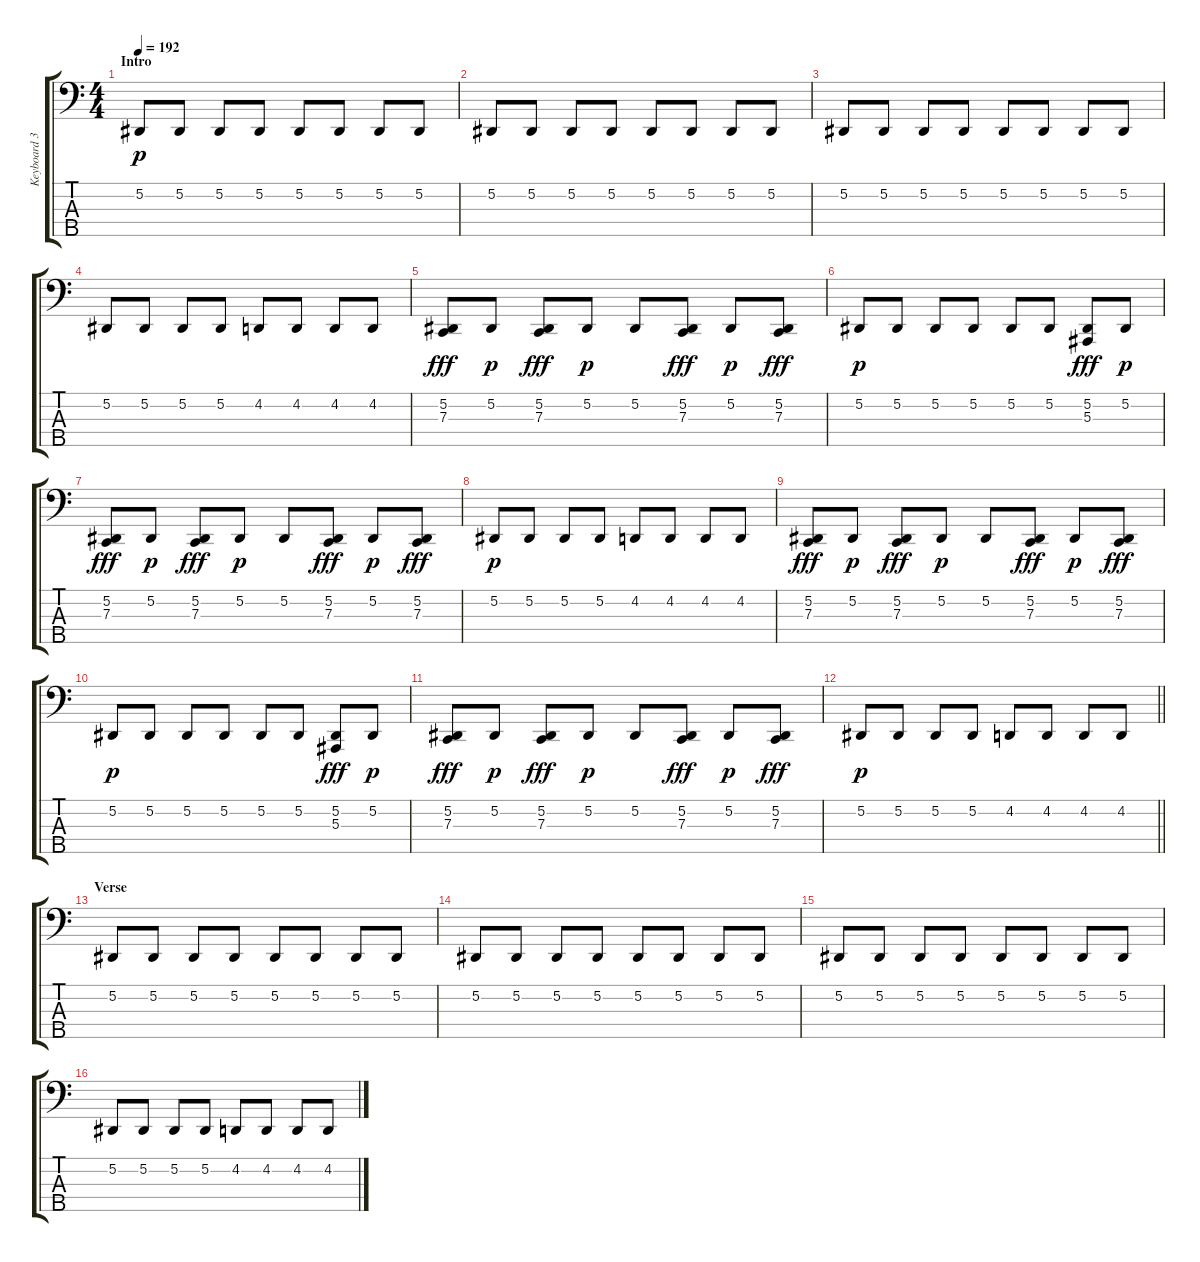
\track ("Keyboard 3" "Keyboard 3") {instrument lead2sawtooth}
\staff {score tabs}
\tuning (Eb2 Bb1 F1 C1 G0) {hide}
\ts (4 4)
\section ("" "Intro")
\tempo 192
\clef f4
\ks c
5.2.8{dy p instrument lead2sawtooth} 5.2.8 5.2.8 5.2.8 5.2.8 5.2.8 5.2.8 5.2.8 |
5.2.8 5.2.8 5.2.8 5.2.8 5.2.8 5.2.8 5.2.8 5.2.8 |
5.2.8 5.2.8 5.2.8 5.2.8 5.2.8 5.2.8 5.2.8 5.2.8 |
5.2.8 5.2.8 5.2.8 5.2.8 4.2.8 4.2.8 4.2.8 4.2.8 |
(5.2 7.3).8{dy fff} 5.2.8{dy p} (5.2 7.3).8{dy fff} 5.2.8{dy p} 5.2.8 (5.2 7.3).8{dy fff} 5.2.8{dy p} (5.2 7.3).8{dy fff} |
5.2.8{dy p} 5.2.8 5.2.8 5.2.8 5.2.8 5.2.8 (5.2 5.3).8{dy fff} 5.2.8{dy p} |
(5.2 7.3).8{dy fff} 5.2.8{dy p} (5.2 7.3).8{dy fff} 5.2.8{dy p} 5.2.8 (5.2 7.3).8{dy fff} 5.2.8{dy p} (5.2 7.3).8{dy fff} |
5.2.8{dy p} 5.2.8 5.2.8 5.2.8 4.2.8 4.2.8 4.2.8 4.2.8 |
(5.2 7.3).8{dy fff} 5.2.8{dy p} (5.2 7.3).8{dy fff} 5.2.8{dy p} 5.2.8 (5.2 7.3).8{dy fff} 5.2.8{dy p} (5.2 7.3).8{dy fff} |
5.2.8{dy p} 5.2.8 5.2.8 5.2.8 5.2.8 5.2.8 (5.2 5.3).8{dy fff} 5.2.8{dy p} |
(5.2 7.3).8{dy fff} 5.2.8{dy p} (5.2 7.3).8{dy fff} 5.2.8{dy p} 5.2.8 (5.2 7.3).8{dy fff} 5.2.8{dy p} (5.2 7.3).8{dy fff} |
\barLineRight lightlight
5.2.8{dy p} 5.2.8 5.2.8 5.2.8 4.2.8 4.2.8 4.2.8 4.2.8 |
\section ("" "Verse")
5.2.8 5.2.8 5.2.8 5.2.8 5.2.8 5.2.8 5.2.8 5.2.8 |
5.2.8 5.2.8 5.2.8 5.2.8 5.2.8 5.2.8 5.2.8 5.2.8 |
5.2.8 5.2.8 5.2.8 5.2.8 5.2.8 5.2.8 5.2.8 5.2.8 |
5.2.8 5.2.8 5.2.8 5.2.8 4.2.8 4.2.8 4.2.8 4.2.8
